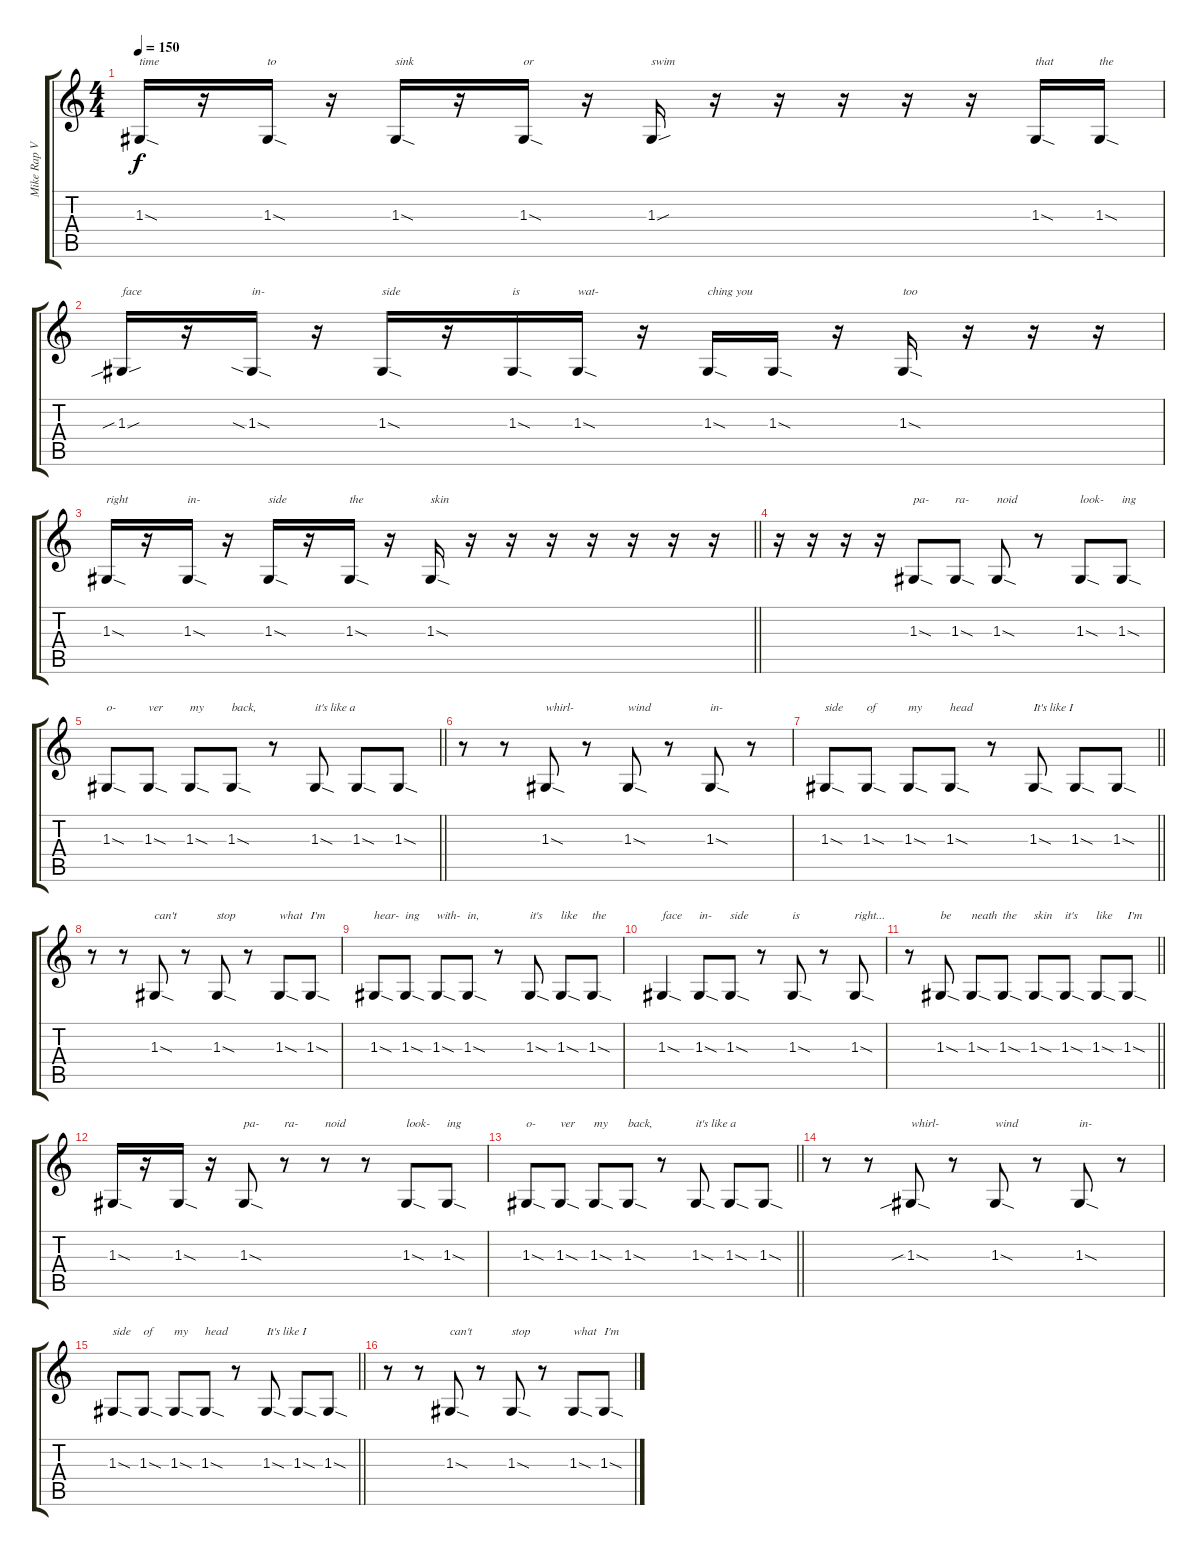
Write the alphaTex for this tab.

\track ("Mike Rap Vocals" "Mike Rap V") {instrument harmonica}
\staff {score tabs}
\tuning (E4 B3 G3 D3 A2 E2) {hide}
\ts (4 4)
\tempo 150
\clef g2
\ks c
1.3{sod}.16{txt "time" dy f} r.16 1.3{sod}.16{txt "to"} r.16 1.3{sod}.16{txt "sink"} r.16 1.3{sod}.16{txt "or"} r.16 1.3{sou}.16{txt "swim"} r.16 r.16 r.16 r.16 r.16 1.3{sod}.16{txt "that"} 1.3{sod}.16{txt "the"} |
1.3{sib sou}.16{txt "face"} r.16 1.3{sia sod}.16{txt "in-"} r.16 1.3{sod}.16{txt "side"} r.16 1.3{sod}.16{txt "is"} 1.3{sod}.16{txt "wat-"} r.16 1.3{sod}.16{txt "ching you"} 1.3{sod}.16 r.16 1.3{sod}.16{txt "too"} r.16 r.16 r.16 |
\barLineRight lightlight
1.3{sod}.16{txt "right"} r.16 1.3{sod}.16{txt "in-"} r.16 1.3{sod}.16{txt "side"} r.16 1.3{sod}.16{txt "the"} r.16 1.3{sod}.16{txt "skin"} r.16 r.16 r.16 r.16 r.16 r.16 r.16 |
r.16 r.16 r.16 r.16 1.3{sod}.8{txt "pa-"} 1.3{sod}.8{txt "ra-"} 1.3{sod}.8{txt "noid"} r.8 1.3{sod}.8{txt "look-"} 1.3{sod}.8{txt "ing"} |
\barLineRight lightlight
1.3{sod}.8{txt "o-"} 1.3{sod}.8{txt "ver"} 1.3{sod}.8{txt "my"} 1.3{sod}.8{txt "back,"} r.8 1.3{sod}.8{txt "it's like a"} 1.3{sod}.8 1.3{sod}.8 |
r.8 r.8 1.3{sod}.8{txt "whirl-"} r.8 1.3{sod}.8{txt "wind"} r.8 1.3{sod}.8{txt "in-"} r.8 |
\barLineRight lightlight
1.3{sod}.8{txt "side"} 1.3{sod}.8{txt "of"} 1.3{sod}.8{txt "my"} 1.3{sod}.8{txt "head"} r.8 1.3{sod}.8{txt "It's like I"} 1.3{sod}.8 1.3{sod}.8 |
r.8 r.8 1.3{sod}.8{txt "can't"} r.8 1.3{sod}.8{txt "stop"} r.8 1.3{sod}.8{txt "what"} 1.3{sod}.8{txt "I'm"} |
1.3{sod}.8{txt "hear-"} 1.3{sod}.8{txt "ing"} 1.3{sod}.8{txt "with-"} 1.3{sod}.8{txt "in,"} r.8 1.3{sod}.8{txt "it's"} 1.3{sod}.8{txt "like"} 1.3{sod}.8{txt "the"} |
1.3{sod}.4{txt "face"} 1.3{sod}.8{txt "in-"} 1.3{sod}.8{txt "side"} r.8 1.3{sod}.8{txt "is"} r.8 1.3{sod}.8{txt "right..."} |
\barLineRight lightlight
r.8 1.3{sod}.8{txt "be"} 1.3{sod}.8{txt "neath"} 1.3{sod}.8{txt "the"} 1.3{sod}.8{txt "skin"} 1.3{sod}.8{txt "it's"} 1.3{sod}.8{txt "like"} 1.3{sod}.8{txt "I'm"} |
1.3{sod}.16 r.16 1.3{sod}.16 r.16 1.3{sod}.8{txt "pa-"} r.8{txt "ra-"} r.8{txt "noid"} r.8 1.3{sod}.8{txt "look-"} 1.3{sod}.8{txt "ing"} |
\barLineRight lightlight
1.3{sod}.8{txt "o-"} 1.3{sod}.8{txt "ver"} 1.3{sod}.8{txt "my"} 1.3{sod}.8{txt "back,"} r.8 1.3{sod}.8{txt "it's like a"} 1.3{sod}.8 1.3{sod}.8 |
r.8 r.8 1.3{sib sod}.8{txt "whirl-"} r.8 1.3{sod}.8{txt "wind"} r.8 1.3{sod}.8{txt "in-"} r.8 |
\barLineRight lightlight
1.3{sod}.8{txt "side"} 1.3{sod}.8{txt "of"} 1.3{sod}.8{txt "my"} 1.3{sod}.8{txt "head"} r.8 1.3{sod}.8{txt "It's like I"} 1.3{sod}.8 1.3{sod}.8 |
r.8 r.8 1.3{sod}.8{txt "can't"} r.8 1.3{sod}.8{txt "stop"} r.8 1.3{sod}.8{txt "what"} 1.3{sod}.8{txt "I'm"}
